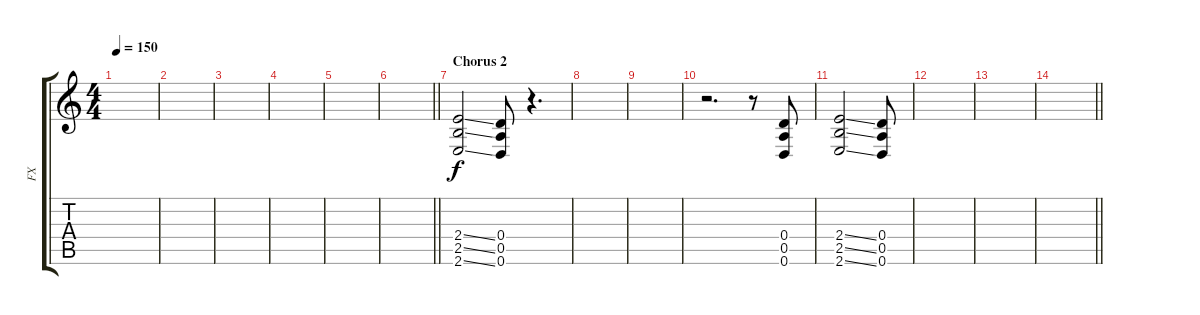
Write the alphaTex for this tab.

\track ("FX" "FX") {instrument overdrivenguitar}
\staff {score tabs}
\tuning (E4 B3 G3 D3 A2 D2) {hide}
\ts (4 4)
\tempo 150
\clef g2
\ks c
|
|
|
|
|
\barLineRight lightlight
|
\section ("" "Chorus 2")
(2.4{ss} 2.5{ss} 2.6{ss}).2 (0.4 0.5 0.6).8 r.4{d} |
|
|
r.2{d} r.8 (0.4 0.5 0.6).8 |
(2.4{ss} 2.5{ss} 2.6{ss}).2 (0.4 0.5 0.6).8 |
|
|
\barLineRight lightlight
